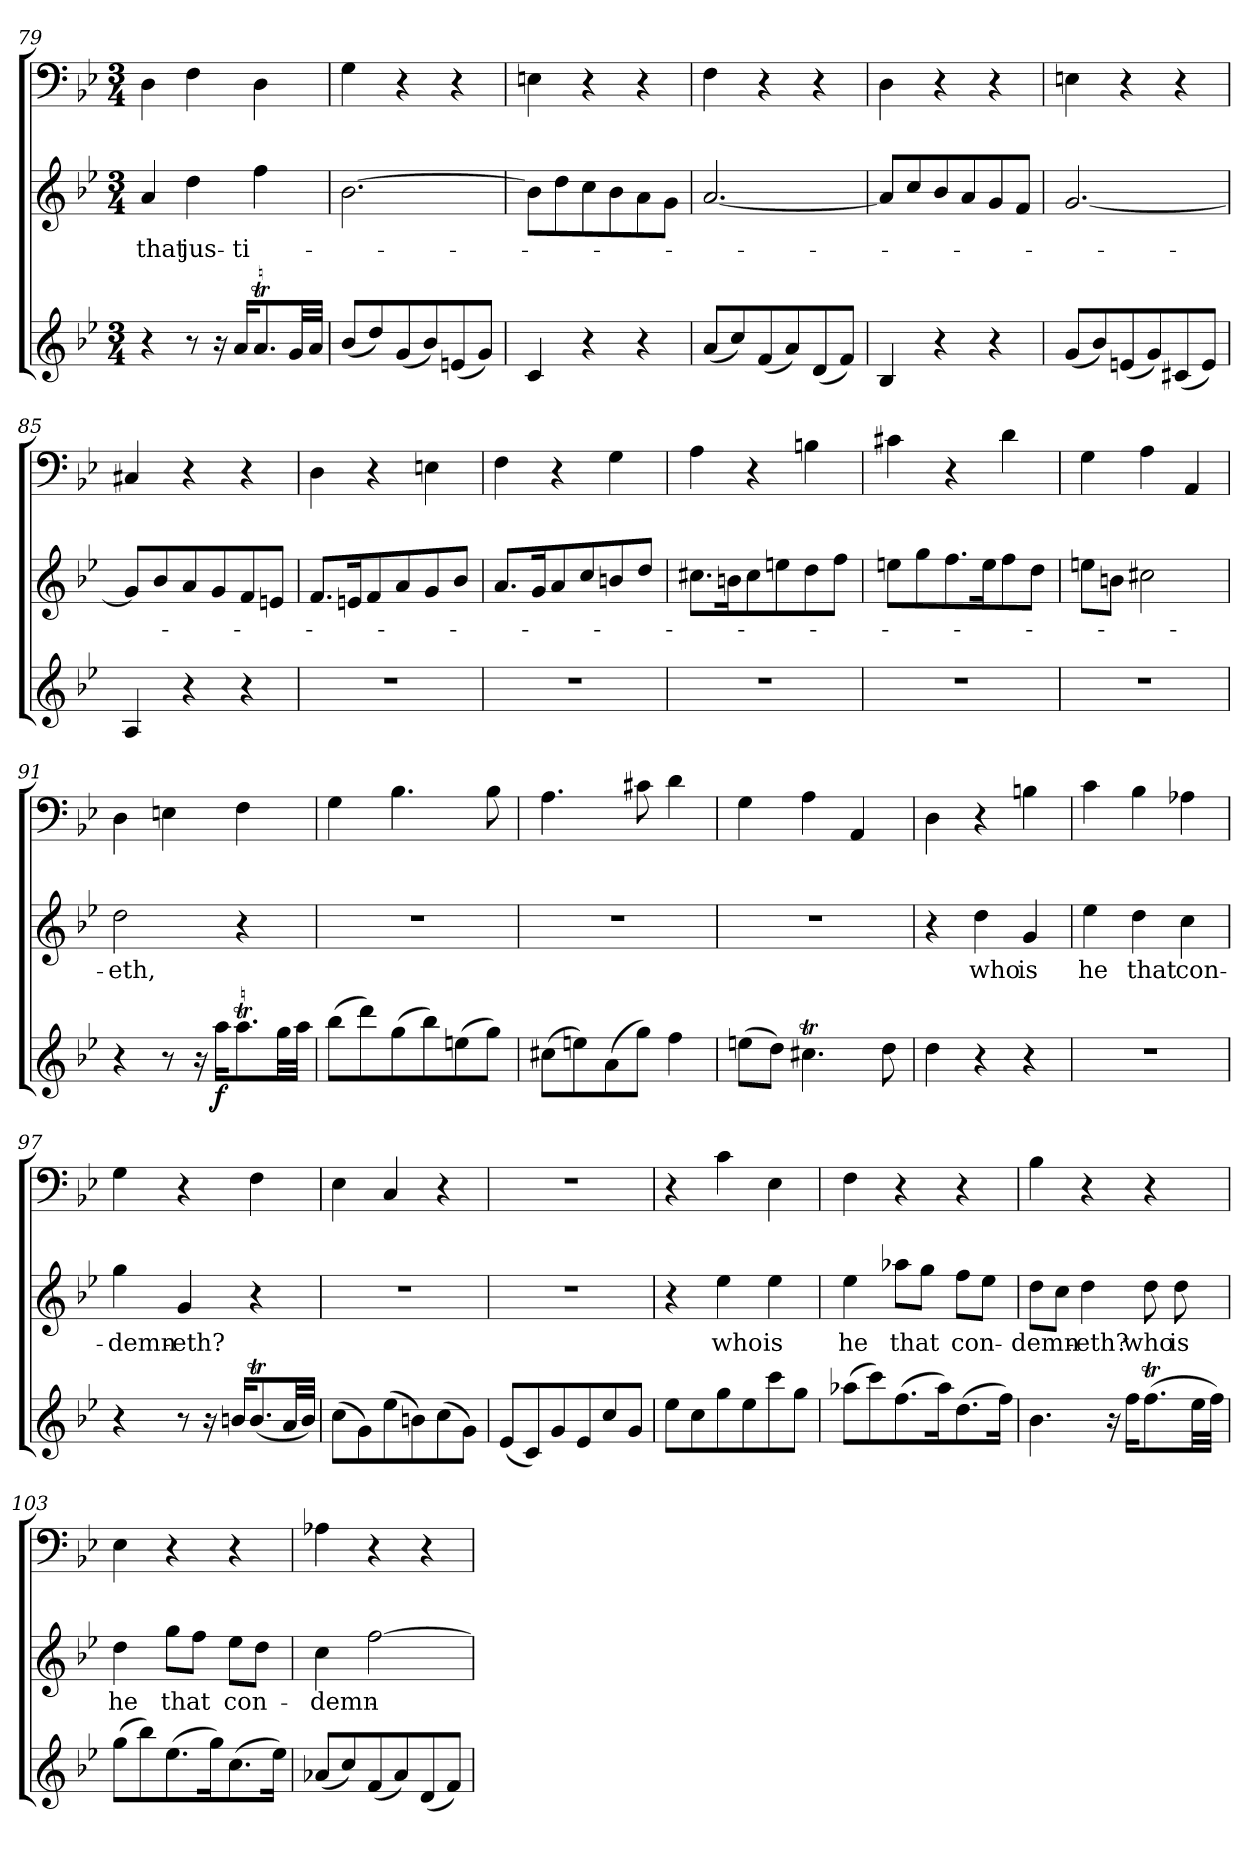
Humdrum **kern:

**kern	**dynam	**kern	**text	**kern
*part3	*part3	*part2	*part2	*part1
*staff3	*staff3	*staff2	*staff2	*staff1
*clefG2	*	*clefG2	*	*clefF4
*k[b-e-]	*	*k[b-e-]	*	*k[b-e-]
*g:	*	*g:	*	*g:
*M3/4	*	*M3/4	*	*M3/4
=79	=79	=79	=79	=79
4r	.	4a/	that	4D\
8r	.	4dd\	jus-	4F\
16r	.	.	.	.
16a/KL	.	.	.	.
8.aT/	.	4ff\	-ti-	4D\
32g/LL	.	.	.	.
32a/JJJ	.	.	.	.
=80	=80	=80	=80	=80
(8b-/L	.	[2.b-\	.	4G\
8dd/)	.	.	.	.
(8g/	.	.	.	4r
8b-/)	.	.	.	.
(8en/	.	.	.	4r
8g/J)	.	.	.	.
=81	=81	=81	=81	=81
4c/	.	8b-\L]	.	4En\
.	.	8dd\	.	.
4r	.	8cc\	.	4r
.	.	8b-\	.	.
4r	.	8a\	.	4r
.	.	8g\J	.	.
=82	=82	=82	=82	=82
(8a/L	.	[2.a/	.	4F\
8cc/)	.	.	.	.
(8f/	.	.	.	4r
8a/)	.	.	.	.
(8d/	.	.	.	4r
8f/J)	.	.	.	.
=83	=83	=83	=83	=83
4B-/	.	8a/L]	.	4D\
.	.	8cc/	.	.
4r	.	8b-/	.	4r
.	.	8a/	.	.
4r	.	8g/	.	4r
.	.	8f/J	.	.
=84	=84	=84	=84	=84
(8g/L	.	[2.g/	.	4En\
8b-/)	.	.	.	.
(8en/	.	.	.	4r
8g/)	.	.	.	.
(8c#X/	.	.	.	4r
8e/J)	.	.	.	.
=85	=85	=85	=85	=85
4A/	.	8g/L]	.	4C#X/
.	.	8b-/	.	.
4r	.	8a/	.	4r
.	.	8g/	.	.
4r	.	8f/	.	4r
.	.	8en/J	.	.
=86	=86	=86	=86	=86
2.r	.	8.f/L	.	4D\
.	.	16en/K	.	.
.	.	8f/	.	4r
.	.	8a/	.	.
.	.	8g/	.	4En\
.	.	8b-/J	.	.
=87	=87	=87	=87	=87
2.r	.	8.a/L	.	4F\
.	.	16g/K	.	.
.	.	8a/	.	4r
.	.	8cc/	.	.
.	.	8bn/	.	4G\
.	.	8dd/J	.	.
=88	=88	=88	=88	=88
2.r	.	8.cc#X\L	.	4A\
.	.	16bn\K	.	.
.	.	8cc#\	.	4r
.	.	8een\	.	.
.	.	8dd\	.	4Bn\
.	.	8ff\J	.	.
=89	=89	=89	=89	=89
2.r	.	8een\L	.	4c#X\
.	.	8gg\	.	.
.	.	8.ff\	.	4r
.	.	16ee\K	.	.
.	.	8ff\	.	4d\
.	.	8dd\J	.	.
=90	=90	=90	=90	=90
2.r	.	8een\L	.	4G\
.	.	8bn\J	.	.
.	.	2cc#X\	.	4A\
.	.	.	.	4AA/
=91	=91	=91	=91	=91
4r	.	2dd\	-eth,	4D\
8r	.	.	.	4En\
16r	.	.	.	.
16aa\KL	f	.	.	.
8.aaT\	.	4r	.	4F\
32gg\LL	.	.	.	.
32aa\JJJ	.	.	.	.
=92	=92	=92	=92	=92
(8bb-\L	.	2.r	.	4G\
8ddd\)	.	.	.	.
(8gg\	.	.	.	4.B-\
8bb-\)	.	.	.	.
(8een\	.	.	.	.
8gg\J)	.	.	.	8B-\
=93	=93	=93	=93	=93
(8cc#X\L	.	2.r	.	4.A\
8een\)	.	.	.	.
(8a\	.	.	.	.
8gg\J)	.	.	.	8c#X\
4ff\	.	.	.	4d\
=94	=94	=94	=94	=94
(8een\L	.	2.r	.	4G\
8dd\J)	.	.	.	.
4.cc#Xt\	.	.	.	4A\
.	.	.	.	4AA/
8dd\	.	.	.	.
=95	=95	=95	=95	=95
4dd\	.	4r	.	4D\
4r	.	4dd\	who	4r
4r	.	4g/	is	4Bn\
=96	=96	=96	=96	=96
2.r	.	4ee-\	he	4c\
.	.	4dd\	that	4B-\
.	.	4cc\	con-	4A-X\
=97	=97	=97	=97	=97
4r	.	4gg\	-demn-	4G\
8r	.	4g/	-eth?	4r
16r	.	.	.	.
16bn/KL	.	.	.	.
(8.bt/	.	4r	.	4F\
32a/LL	.	.	.	.
32b/JJJ)	.	.	.	.
=98	=98	=98	=98	=98
(8cc\L	.	2.r	.	4E-\
8g\)	.	.	.	.
(8ee-\	.	.	.	4C/
8bn\)	.	.	.	.
(8cc\	.	.	.	4r
8g\J)	.	.	.	.
=99	=99	=99	=99	=99
(8e-/L	.	2.r	.	2.r
8c/)	.	.	.	.
8g/	.	.	.	.
8e-/	.	.	.	.
8cc/	.	.	.	.
8g/J	.	.	.	.
=100	=100	=100	=100	=100
8ee-\L	.	4r	.	4r
8cc\	.	.	.	.
8gg\	.	4ee-\	who	4c\
8ee-\	.	.	.	.
8ccc\	.	4ee-\	is	4E-\
8gg\J	.	.	.	.
=101	=101	=101	=101	=101
(8aa-X\L	.	4ee-\	he	4F\
8ccc\)	.	.	.	.
(8.ff\	.	8aa-X\L	that	4r
.	.	8gg\J	.	.
16aa-\K)	.	.	.	.
(8.dd\	.	8ff\L	con-	4r
.	.	8ee-\J	.	.
16ff\Jk)	.	.	.	.
=102	=102	=102	=102	=102
4.b-\	.	8dd\L	-demn-	4B-\
.	.	8cc\J	.	.
.	.	4dd\	-eth?	4r
16r	.	.	.	.
16ff\KL	.	.	.	.
(8.ffT\	.	8dd\	who	4r
.	.	8dd\	is	.
32ee-\LL	.	.	.	.
32ff\JJJ)	.	.	.	.
=103	=103	=103	=103	=103
(8gg\L	.	4dd\	he	4E-\
8bb-\)	.	.	.	.
(8.ee-\	.	8gg\L	that	4r
.	.	8ff\J	.	.
16gg\K)	.	.	.	.
(8.cc\	.	8ee-\L	con-	4r
.	.	8dd\J	.	.
16ee-\Jk)	.	.	.	.
=104	=104	=104	=104	=104
(8a-X/L	.	4cc\	-demn-	4A-X\
8cc/)	.	.	.	.
(8f/	.	[2ff\	.	4r
8a-/)	.	.	.	.
(8d/	.	.	.	4r
8f/J)	.	.	.	.
=	=	=	=	=
*-	*-	*-	*-	*-
